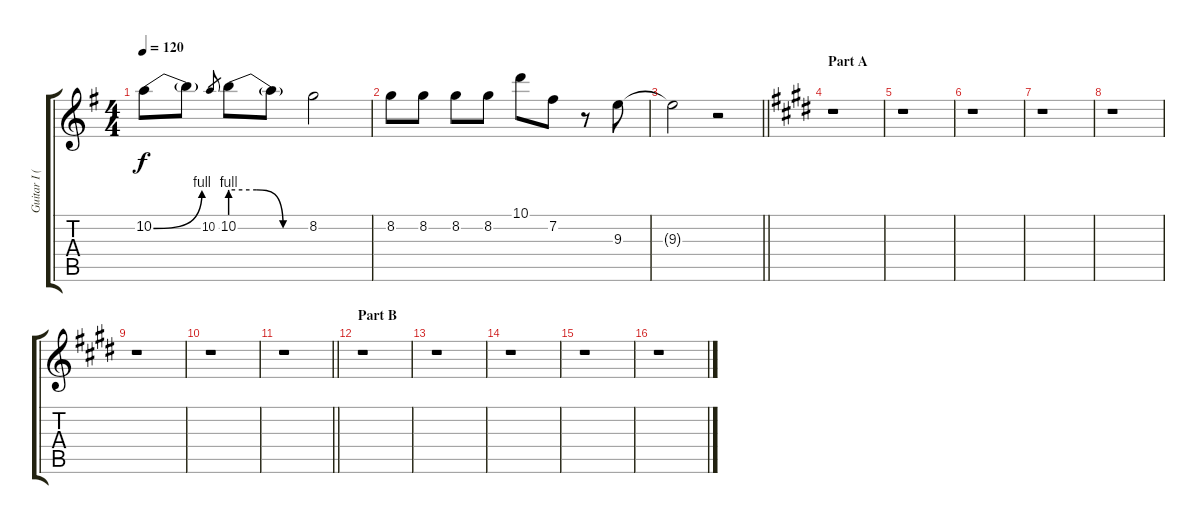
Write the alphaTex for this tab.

\track ("Guitar I (Hisashi)" "Guitar I (") {instrument distortionguitar}
\staff {score tabs}
\tuning (E4 B3 G3 D3 A2 E2) {hide}
\ts (4 4)
\tempo 120
\clef g2
\ks g
10.2{be (bend 0 0 60 4)}.8{dy f} 10.2{t}.8 10.2.8{gr} 10.2{be (custom 0 4 20 4 40 0 60 0)}.8 10.2{t}.8 8.2.2 |
8.2.8 8.2.8 8.2.8 8.2.8 10.1.8 7.2.8 r.8 9.3.8 |
\barLineRight lightlight
9.3{t}.2 r.2 |
\section ("" "Part A")
\ks e
r.1 |
r.1 |
r.1 |
r.1 |
r.1 |
r.1 |
r.1 |
\barLineRight lightlight
r.1 |
\section ("" "Part B")
r.1 |
r.1 |
r.1 |
r.1 |
r.1
